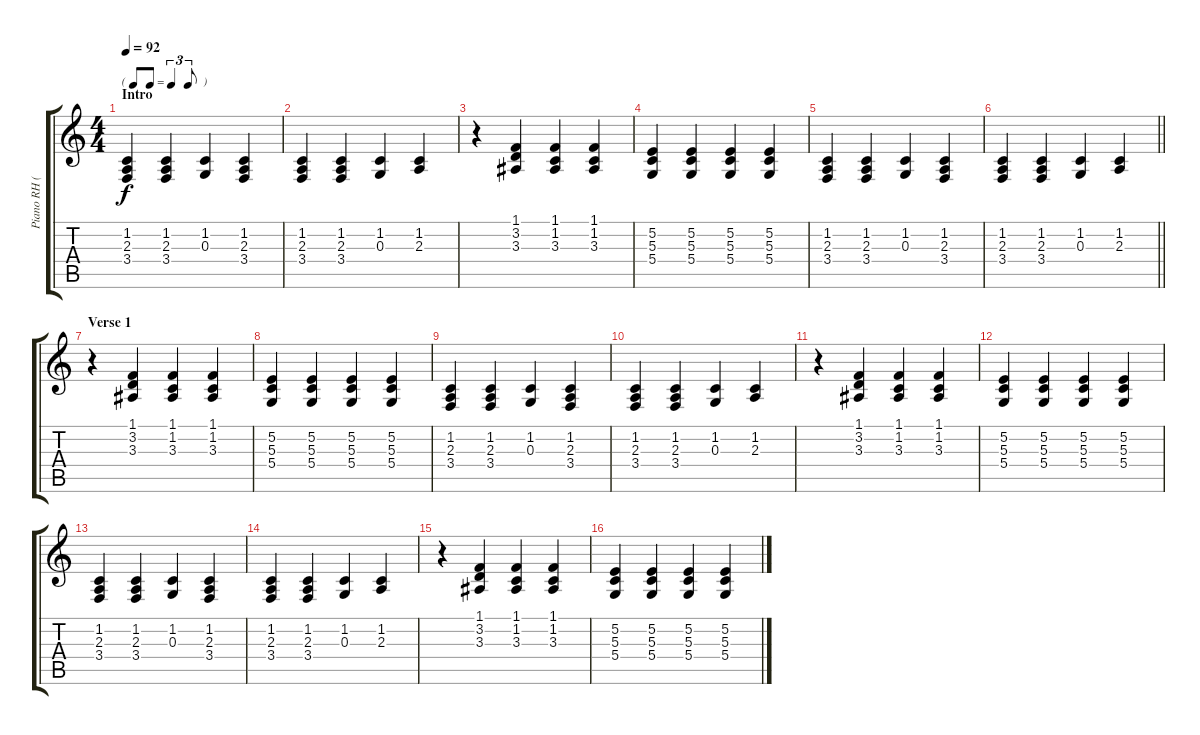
\track ("Piano RH (Mick)" "Piano RH (") {instrument brightacousticpiano}
\staff {score tabs}
\tuning (E4 B3 G3 D3 A2 E2) {hide}
\ts (4 4)
\tf triplet8th
\section ("" "Intro")
\tempo 92
\clef g2
\ks c
(1.2 2.3 3.4).4{dy f instrument brightacousticpiano} (1.2 2.3 3.4).4 (1.2 0.3).4 (1.2 2.3 3.4).4 |
(1.2 2.3 3.4).4 (1.2 2.3 3.4).4 (1.2 0.3).4 (1.2 2.3).4 |
r.4 (1.1 3.2 3.3).4 (1.1 1.2 3.3).4 (1.1 1.2 3.3).4 |
(5.2 5.3 5.4).4 (5.2 5.3 5.4).4 (5.2 5.3 5.4).4 (5.2 5.3 5.4).4 |
(1.2 2.3 3.4).4 (1.2 2.3 3.4).4 (1.2 0.3).4 (1.2 2.3 3.4).4 |
\barLineRight lightlight
(1.2 2.3 3.4).4 (1.2 2.3 3.4).4 (1.2 0.3).4 (1.2 2.3).4 |
\section ("" "Verse 1")
r.4 (1.1 3.2 3.3).4 (1.1 1.2 3.3).4 (1.1 1.2 3.3).4 |
(5.2 5.3 5.4).4 (5.2 5.3 5.4).4 (5.2 5.3 5.4).4 (5.2 5.3 5.4).4 |
(1.2 2.3 3.4).4 (1.2 2.3 3.4).4 (1.2 0.3).4 (1.2 2.3 3.4).4 |
(1.2 2.3 3.4).4 (1.2 2.3 3.4).4 (1.2 0.3).4 (1.2 2.3).4 |
r.4 (1.1 3.2 3.3).4 (1.1 1.2 3.3).4 (1.1 1.2 3.3).4 |
(5.2 5.3 5.4).4 (5.2 5.3 5.4).4 (5.2 5.3 5.4).4 (5.2 5.3 5.4).4 |
(1.2 2.3 3.4).4 (1.2 2.3 3.4).4 (1.2 0.3).4 (1.2 2.3 3.4).4 |
(1.2 2.3 3.4).4 (1.2 2.3 3.4).4 (1.2 0.3).4 (1.2 2.3).4 |
r.4 (1.1 3.2 3.3).4 (1.1 1.2 3.3).4 (1.1 1.2 3.3).4 |
(5.2 5.3 5.4).4 (5.2 5.3 5.4).4 (5.2 5.3 5.4).4 (5.2 5.3 5.4).4
